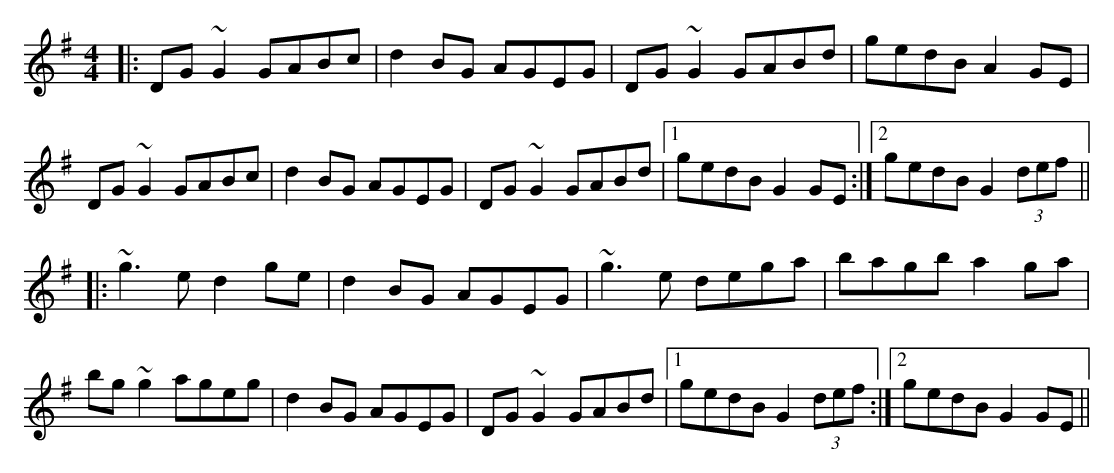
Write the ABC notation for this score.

X:1
M:4/4
K:G
|:DG~G2 GABc|d2BG AGEG|DG~G2 GABd|gedB A2GE|
DG~G2 GABc|d2BG AGEG|DG~G2 GABd|1 gedB G2GE:|2 gedB G2 (3def||
|:~g3e d2ge|d2BG AGEG|~g3e dega|bagb a2ga|
bg~g2 ageg|d2BG AGEG|DG~G2 GABd|1 gedB G2 (3def:|2 gedB G2GE||
